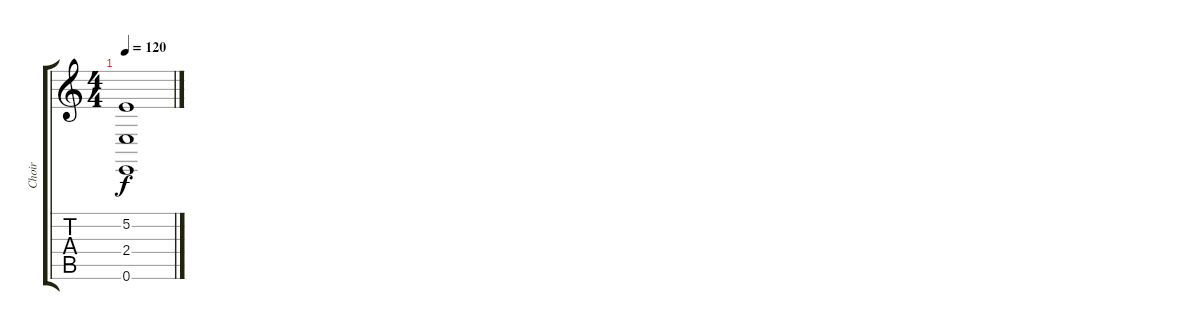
\track ("Choir" "Choir") {instrument choiraahs}
\staff {score tabs}
\tuning (E4 B3 G3 D3 A2 E2) {hide}
\ts (4 4)
\tempo 120
\clef g2
\ks c
(5.2 2.4 0.6).1{dy f}
